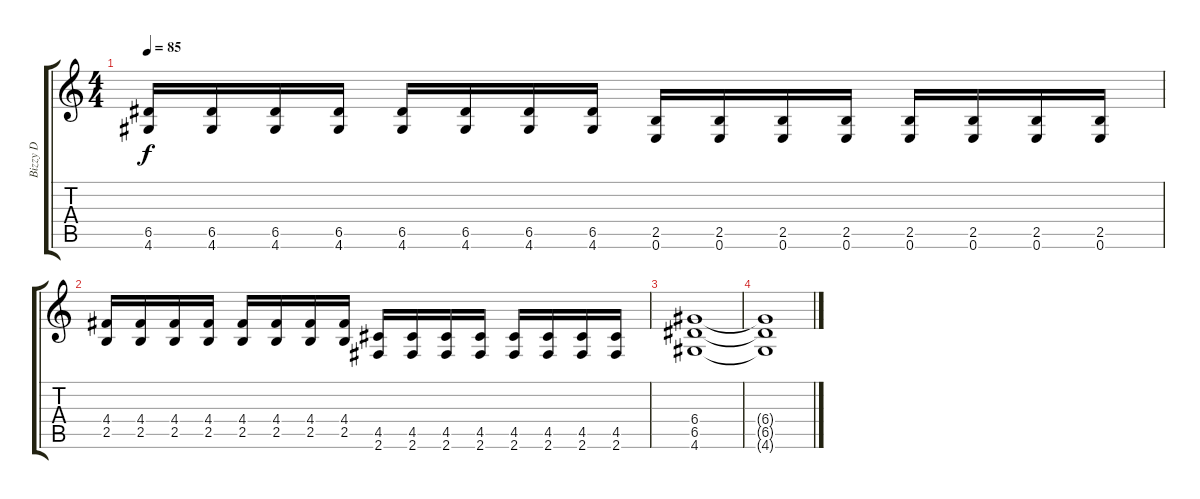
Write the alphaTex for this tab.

\track ("Bizzy D" "Bizzy D") {instrument distortionguitar}
\staff {score tabs}
\tuning (E4 B3 G3 D3 A2 E2) {hide}
\ts (4 4)
\tempo 85
\clef g2
\ks c
(6.5 4.6).16{dy f} (6.5 4.6).16 (6.5 4.6).16 (6.5 4.6).16 (6.5 4.6).16 (6.5 4.6).16 (6.5 4.6).16 (6.5 4.6).16 (2.5 0.6).16 (2.5 0.6).16 (2.5 0.6).16 (2.5 0.6).16 (2.5 0.6).16 (2.5 0.6).16 (2.5 0.6).16 (2.5 0.6).16 |
(4.4 2.5).16 (4.4 2.5).16 (4.4 2.5).16 (4.4 2.5).16 (4.4 2.5).16 (4.4 2.5).16 (4.4 2.5).16 (4.4 2.5).16 (4.5 2.6).16 (4.5 2.6).16 (4.5 2.6).16 (4.5 2.6).16 (4.5 2.6).16 (4.5 2.6).16 (4.5 2.6).16 (4.5 2.6).16 |
(6.4 6.5 4.6).1{volume 0} |
(6.4{t} 6.5{t} 4.6{t}).1
